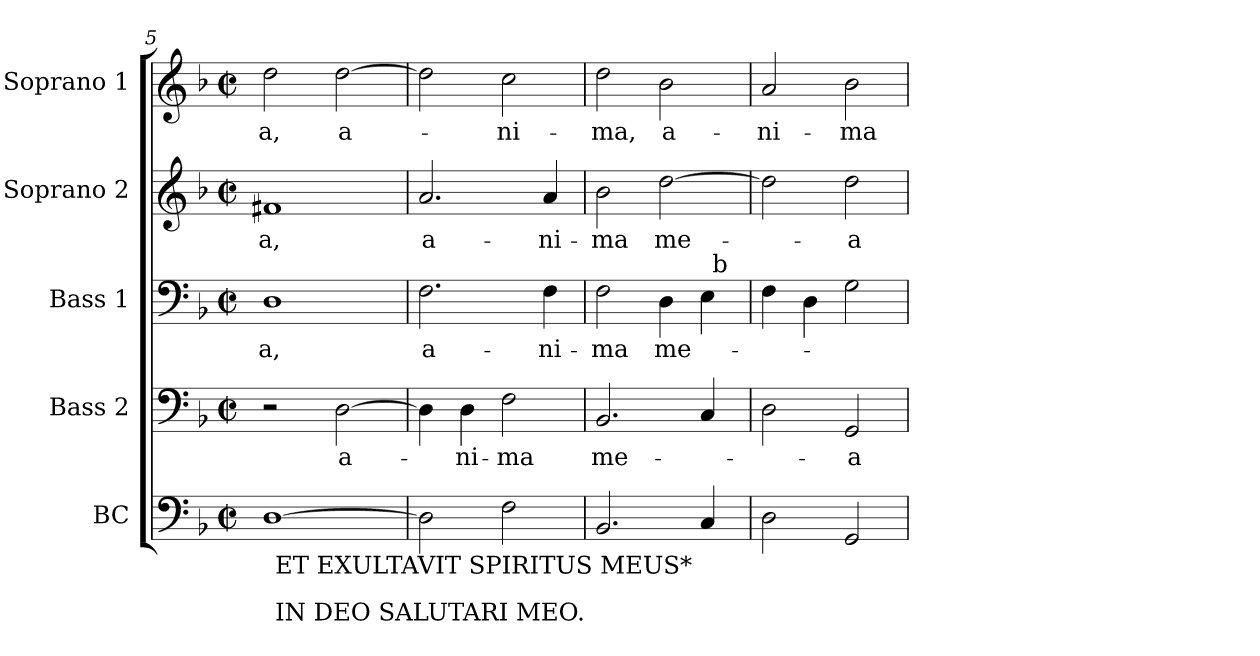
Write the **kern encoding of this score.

**kern	**kern	**text	**kern	**text	**kern	**text	**kern	**text
*part5	*part4	*part4	*part3	*part3	*part2	*part2	*part1	*part1
*staff5	*staff4	*staff4	*staff3	*staff3	*staff2	*staff2	*staff1	*staff1
*I"BC	*I"Bass 2	*	*I"Bass 1	*	*I"Soprano 2	*	*I"Soprano 1	*
*	*I'B 2	*	*I'B 1	*	*I'S 2	*	*I'S 1	*
*clefF4	*clefF4	*	*clefF4	*	*clefG2	*	*clefG2	*
*k[b-]	*k[b-]	*	*k[b-]	*	*k[b-]	*	*k[b-]	*
*F:	*F:	*	*F:	*	*F:	*	*F:	*
*M2/2	*M2/2	*	*M2/2	*	*M2/2	*	*M2/2	*
*met(c|)	*met(c|)	*	*met(c|)	*	*met(c|)	*	*met(c|)	*
=5	=5	=5	=5	=5	=5	=5	=5	=5
*^	*	*	*	*	*	*	*	*
[1D	32ryy	2r	.	1D	-a,	1f#X	-a,	2dd\	-a,
!	!LO:TX:b:t=ET EXULTAVIT SPIRITUS MEUS*\n\nIN DEO SALUTARI MEO.	!	!	!	!	!	!	!	!
.	2ryy	.	.	.	.	.	.	.	.
.	.	[2D\	a-	.	.	.	.	[2dd\	a-
.	4...ryy	.	.	.	.	.	.	.	.
*v	*v	*	*	*	*	*	*	*	*
=6	=6	=6	=6	=6	=6	=6	=6	=6
2D\]	4D\]	.	2.F\	a-	2.a/	a-	2dd\]	.
.	4D\	-ni-	.	.	.	.	.	.
2F\	2F\	-ma	.	.	.	.	2cc\	-ni-
.	.	.	4F\	-ni-	4a/	-ni-	.	.
=7	=7	=7	=7	=7	=7	=7	=7	=7
*	*	*	*^	*	*	*	*	*
2.BB-/	2.BB-/	me-	2F\	2ryy	-ma	2b-\	-ma	2dd\	-ma,
.	.	.	4D\	4ryy	me-	[2dd\	me-	2b-\	a-
4C/	4C/	.	4E\	32ryy	.	.	.	.	.
!	!	!	!	!LO:TX:a:t=b	!	!	!	!	!
.	.	.	.	8..ryy	.	.	.	.	.
*	*	*	*v	*v	*	*	*	*	*
!!LO:LB:g=z
=8	=8	=8	=8	=8	=8	=8	=8	=8
2D\	2D\	.	4F\	.	2dd\]	.	2a/	-ni-
.	.	.	4D\	.	.	.	.	.
2GG/	2GG/	-a	2G\	.	2dd\	-a	2b-\	-ma
=	=	=	=	=	=	=	=	=
*-	*-	*-	*-	*-	*-	*-	*-	*-
